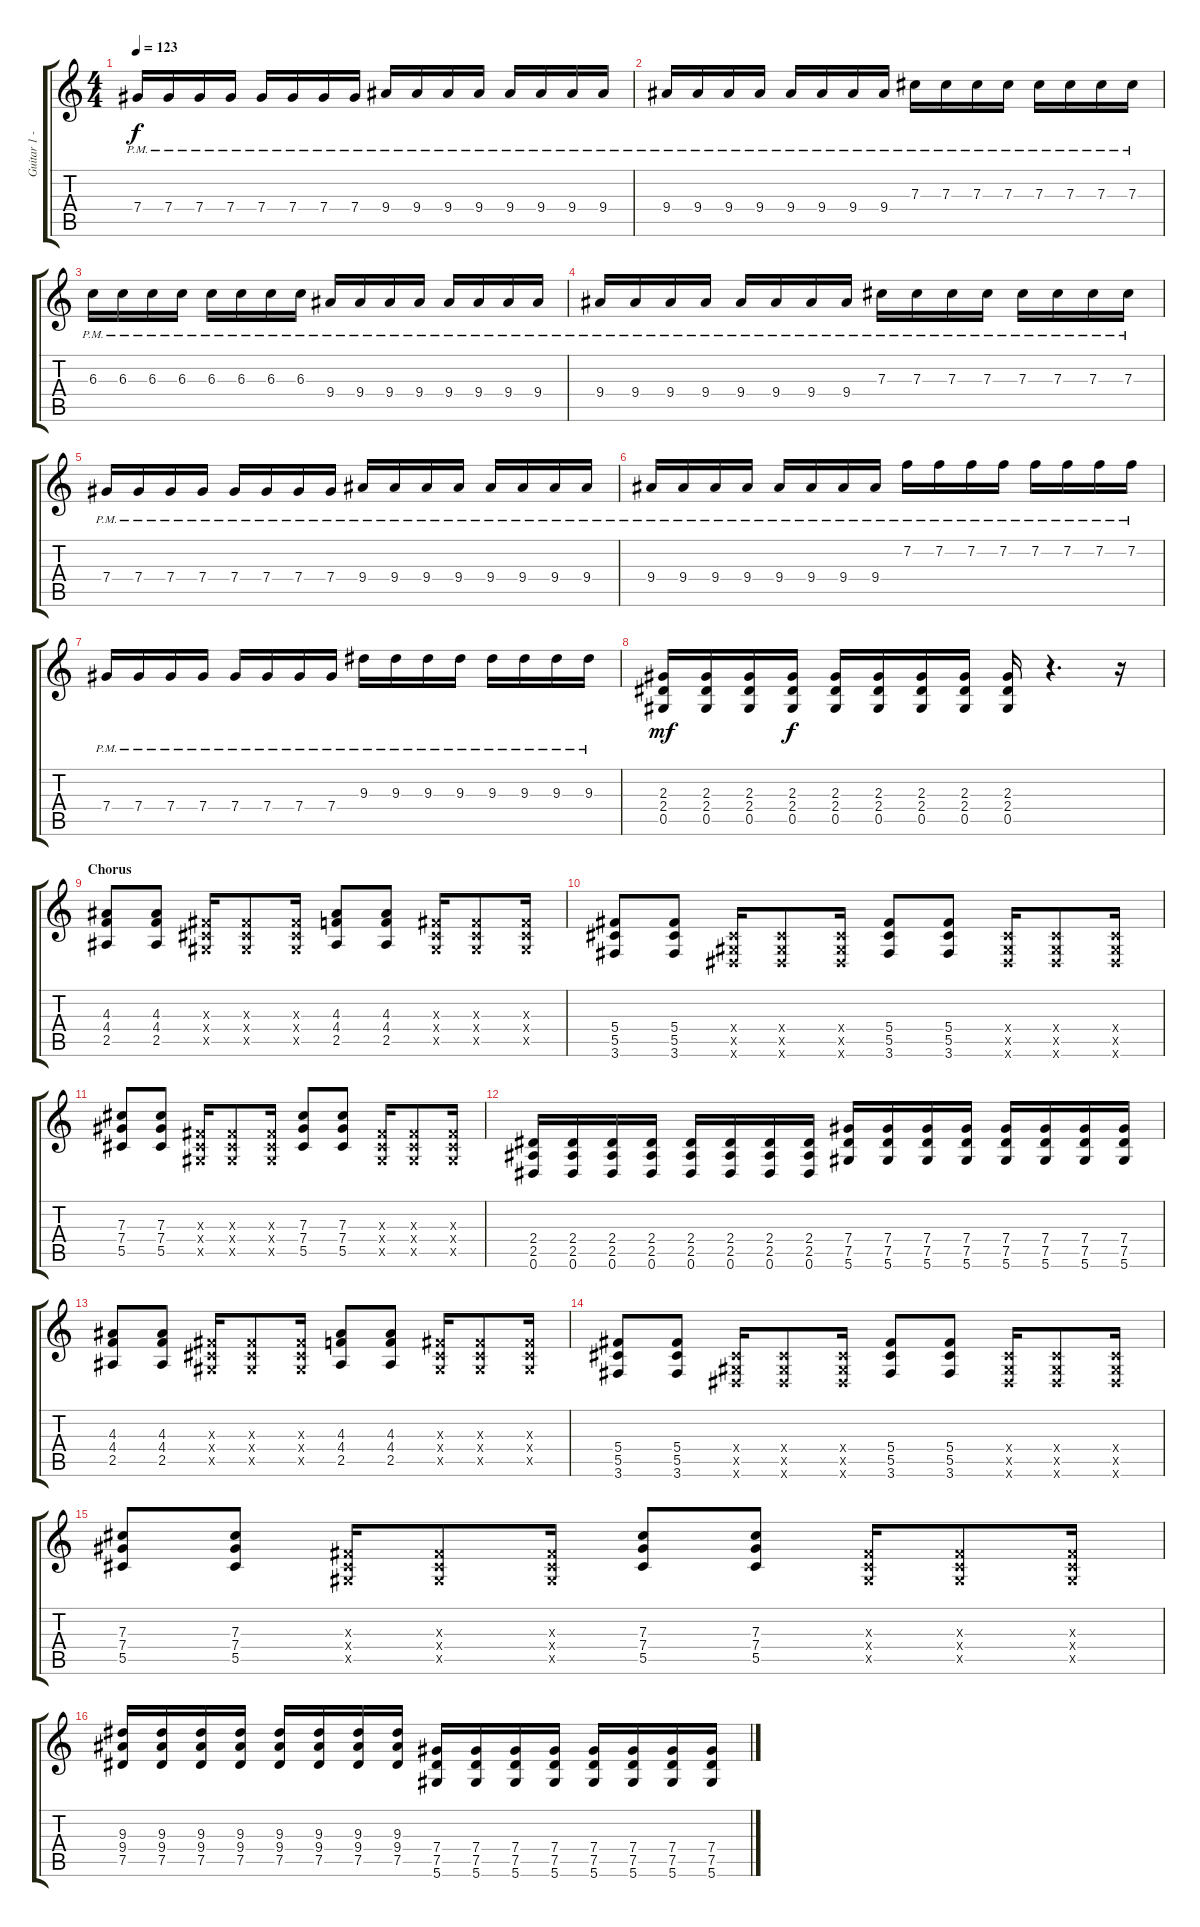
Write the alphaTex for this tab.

\track ("Guitar 1 - Jade" "Guitar 1 -") {instrument overdrivenguitar}
\staff {score tabs}
\tuning (Eb4 Bb3 Gb3 Db3 Ab2 Eb2) {hide}
\ts (4 4)
\tempo 123
\clef g2
\ks c
7.4{pm}.16{dy f} 7.4{pm}.16 7.4{pm}.16 7.4{pm}.16 7.4{pm}.16 7.4{pm}.16 7.4{pm}.16 7.4{pm}.16 9.4{pm}.16 9.4{pm}.16 9.4{pm}.16 9.4{pm}.16 9.4{pm}.16 9.4{pm}.16 9.4{pm}.16 9.4{pm}.16 |
9.4{pm}.16 9.4{pm}.16 9.4{pm}.16 9.4{pm}.16 9.4{pm}.16 9.4{pm}.16 9.4{pm}.16 9.4{pm}.16 7.3{pm}.16 7.3{pm}.16 7.3{pm}.16 7.3{pm}.16 7.3{pm}.16 7.3{pm}.16 7.3{pm}.16 7.3{pm}.16 |
6.3{pm}.16 6.3{pm}.16 6.3{pm}.16 6.3{pm}.16 6.3{pm}.16 6.3{pm}.16 6.3{pm}.16 6.3{pm}.16 9.4{pm}.16 9.4{pm}.16 9.4{pm}.16 9.4{pm}.16 9.4{pm}.16 9.4{pm}.16 9.4{pm}.16 9.4{pm}.16 |
9.4{pm}.16 9.4{pm}.16 9.4{pm}.16 9.4{pm}.16 9.4{pm}.16 9.4{pm}.16 9.4{pm}.16 9.4{pm}.16 7.3{pm}.16 7.3{pm}.16 7.3{pm}.16 7.3{pm}.16 7.3{pm}.16 7.3{pm}.16 7.3{pm}.16 7.3{pm}.16 |
7.4{pm}.16 7.4{pm}.16 7.4{pm}.16 7.4{pm}.16 7.4{pm}.16 7.4{pm}.16 7.4{pm}.16 7.4{pm}.16 9.4{pm}.16 9.4{pm}.16 9.4{pm}.16 9.4{pm}.16 9.4{pm}.16 9.4{pm}.16 9.4{pm}.16 9.4{pm}.16 |
9.4{pm}.16 9.4{pm}.16 9.4{pm}.16 9.4{pm}.16 9.4{pm}.16 9.4{pm}.16 9.4{pm}.16 9.4{pm}.16 7.2{pm}.16 7.2{pm}.16 7.2{pm}.16 7.2{pm}.16 7.2{pm}.16 7.2{pm}.16 7.2{pm}.16 7.2{pm}.16 |
7.4{pm}.16 7.4{pm}.16 7.4{pm}.16 7.4{pm}.16 7.4{pm}.16 7.4{pm}.16 7.4{pm}.16 7.4{pm}.16 9.3{pm}.16 9.3{pm}.16 9.3{pm}.16 9.3{pm}.16 9.3{pm}.16 9.3{pm}.16 9.3{pm}.16 9.3{pm}.16 |
(2.3 2.4 0.5).16{dy mf} (2.3 2.4 0.5).16 (2.3 2.4 0.5).16 (2.3 2.4 0.5).16{dy f} (2.3 2.4 0.5).16 (2.3 2.4 0.5).16 (2.3 2.4 0.5).16 (2.3 2.4 0.5).16 (2.3 2.4 0.5).16 r.4{d} r.16 |
\section ("" "Chorus")
(4.3 4.4 2.5).8 (4.3 4.4 2.5).8 (0.3{x} 0.4{x} 0.5{x}).16 (0.3{x} 0.4{x} 0.5{x}).8 (0.3{x} 0.4{x} 0.5{x}).16 (4.3 4.4 2.5).8 (4.3 4.4 2.5).8 (0.3{x} 0.4{x} 0.5{x}).16 (0.3{x} 0.4{x} 0.5{x}).8 (0.3{x} 0.4{x} 0.5{x}).16 |
(5.4 5.5 3.6).8 (5.4 5.5 3.6).8 (0.4{x} 0.5{x} 0.6{x}).16 (0.4{x} 0.5{x} 0.6{x}).8 (0.4{x} 0.5{x} 0.6{x}).16 (5.4 5.5 3.6).8 (5.4 5.5 3.6).8 (0.4{x} 0.5{x} 0.6{x}).16 (0.4{x} 0.5{x} 0.6{x}).8 (0.4{x} 0.5{x} 0.6{x}).16 |
(7.3 7.4 5.5).8 (7.3 7.4 5.5).8 (0.3{x} 0.4{x} 0.5{x}).16 (0.3{x} 0.4{x} 0.5{x}).8 (0.3{x} 0.4{x} 0.5{x}).16 (7.3 7.4 5.5).8 (7.3 7.4 5.5).8 (0.3{x} 0.4{x} 0.5{x}).16 (0.3{x} 0.4{x} 0.5{x}).8 (0.3{x} 0.4{x} 0.5{x}).16 |
(2.4 2.5 0.6).16 (2.4 2.5 0.6).16 (2.4 2.5 0.6).16 (2.4 2.5 0.6).16 (2.4 2.5 0.6).16 (2.4 2.5 0.6).16 (2.4 2.5 0.6).16 (2.4 2.5 0.6).16 (7.4 7.5 5.6).16 (7.4 7.5 5.6).16 (7.4 7.5 5.6).16 (7.4 7.5 5.6).16 (7.4 7.5 5.6).16 (7.4 7.5 5.6).16 (7.4 7.5 5.6).16 (7.4 7.5 5.6).16 |
(4.3 4.4 2.5).8 (4.3 4.4 2.5).8 (0.3{x} 0.4{x} 0.5{x}).16 (0.3{x} 0.4{x} 0.5{x}).8 (0.3{x} 0.4{x} 0.5{x}).16 (4.3 4.4 2.5).8 (4.3 4.4 2.5).8 (0.3{x} 0.4{x} 0.5{x}).16 (0.3{x} 0.4{x} 0.5{x}).8 (0.3{x} 0.4{x} 0.5{x}).16 |
(5.4 5.5 3.6).8 (5.4 5.5 3.6).8 (0.4{x} 0.5{x} 0.6{x}).16 (0.4{x} 0.5{x} 0.6{x}).8 (0.4{x} 0.5{x} 0.6{x}).16 (5.4 5.5 3.6).8 (5.4 5.5 3.6).8 (0.4{x} 0.5{x} 0.6{x}).16 (0.4{x} 0.5{x} 0.6{x}).8 (0.4{x} 0.5{x} 0.6{x}).16 |
(7.3 7.4 5.5).8 (7.3 7.4 5.5).8 (0.3{x} 0.4{x} 0.5{x}).16 (0.3{x} 0.4{x} 0.5{x}).8 (0.3{x} 0.4{x} 0.5{x}).16 (7.3 7.4 5.5).8 (7.3 7.4 5.5).8 (0.3{x} 0.4{x} 0.5{x}).16 (0.3{x} 0.4{x} 0.5{x}).8 (0.3{x} 0.4{x} 0.5{x}).16 |
(9.3 9.4 7.5).16 (9.3 9.4 7.5).16 (9.3 9.4 7.5).16 (9.3 9.4 7.5).16 (9.3 9.4 7.5).16 (9.3 9.4 7.5).16 (9.3 9.4 7.5).16 (9.3 9.4 7.5).16 (7.4 7.5 5.6).16 (7.4 7.5 5.6).16 (7.4 7.5 5.6).16 (7.4 7.5 5.6).16 (7.4 7.5 5.6).16 (7.4 7.5 5.6).16 (7.4 7.5 5.6).16 (7.4 7.5 5.6).16
